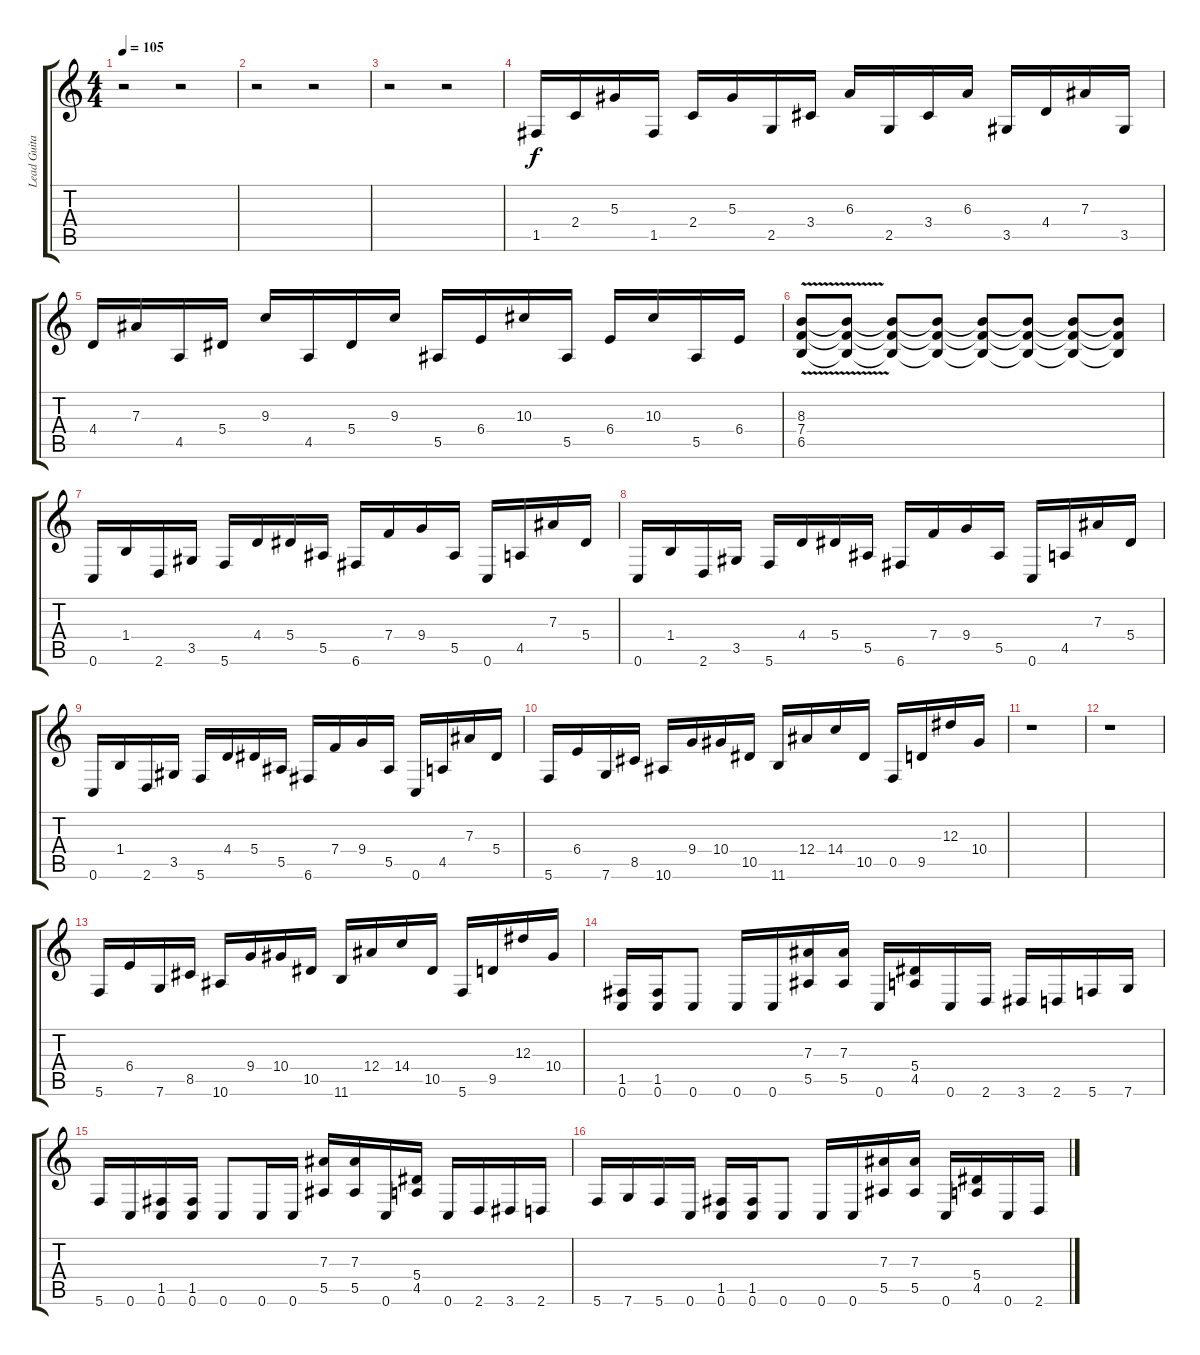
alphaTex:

\track ("Lead Guitar" "Lead Guita") {instrument overdrivenguitar}
\staff {score tabs}
\tuning (C4 G3 Eb3 Bb2 F2 C2) {hide}
\ts (4 4)
\tempo 105
\clef g2
\ks c
r.2{dy f} r.2 |
r.2 r.2 |
r.2 r.2 |
1.5.16 2.4.16 5.3.16 1.5.16 2.4.16 5.3.16 2.5.16 3.4.16 6.3.16 2.5.16 3.4.16 6.3.16 3.5.16 4.4.16 7.3.16 3.5.16 |
4.4.16 7.3.16 4.5.16 5.4.16 9.3.16 4.5.16 5.4.16 9.3.16 5.5.16 6.4.16 10.3.16 5.5.16 6.4.16 10.3.16 5.5.16 6.4.16 |
(8.3{v} 7.4{v} 6.5{v}).8 (8.3{t} 7.4{t} 6.5{t}).8 (8.3{t} 7.4{t} 6.5{t}).8 (8.3{t} 7.4{t} 6.5{t}).8 (8.3{t} 7.4{t} 6.5{t}).8 (8.3{t} 7.4{t} 6.5{t}).8 (8.3{t} 7.4{t} 6.5{t}).8 (8.3{t} 7.4{t} 6.5{t}).8 |
0.6.16 1.4.16 2.6.16 3.5.16 5.6.16 4.4.16 5.4.16 5.5.16 6.6.16 7.4.16 9.4.16 5.5.16 0.6.16 4.5.16 7.3.16 5.4.16 |
0.6.16 1.4.16 2.6.16 3.5.16 5.6.16 4.4.16 5.4.16 5.5.16 6.6.16 7.4.16 9.4.16 5.5.16 0.6.16 4.5.16 7.3.16 5.4.16 |
0.6.16 1.4.16 2.6.16 3.5.16 5.6.16 4.4.16 5.4.16 5.5.16 6.6.16 7.4.16 9.4.16 5.5.16 0.6.16 4.5.16 7.3.16 5.4.16 |
5.6.16 6.4.16 7.6.16 8.5.16 10.6.16 9.4.16 10.4.16 10.5.16 11.6.16 12.4.16 14.4.16 10.5.16 0.5.16 9.5.16 12.3.16 10.4.16 |
r.1 |
r.1 |
5.6.16 6.4.16 7.6.16 8.5.16 10.6.16 9.4.16 10.4.16 10.5.16 11.6.16 12.4.16 14.4.16 10.5.16 5.6.16 9.5.16 12.3.16 10.4.16 |
(1.5 0.6).16 (1.5 0.6).16 0.6.8 0.6.16 0.6.16 (7.3 5.5).16 (7.3 5.5).16 0.6.16 (5.4 4.5).16 0.6.16 2.6.16 3.6.16 2.6.16 5.6.16 7.6.16 |
5.6.16 0.6.16 (1.5 0.6).16 (1.5 0.6).16 0.6.8 0.6.16 0.6.16 (7.3 5.5).16 (7.3 5.5).16 0.6.16 (5.4 4.5).16 0.6.16 2.6.16 3.6.16 2.6.16 |
5.6.16 7.6.16 5.6.16 0.6.16 (1.5 0.6).16 (1.5 0.6).16 0.6.8 0.6.16 0.6.16 (7.3 5.5).16 (7.3 5.5).16 0.6.16 (5.4 4.5).16 0.6.16 2.6.16
